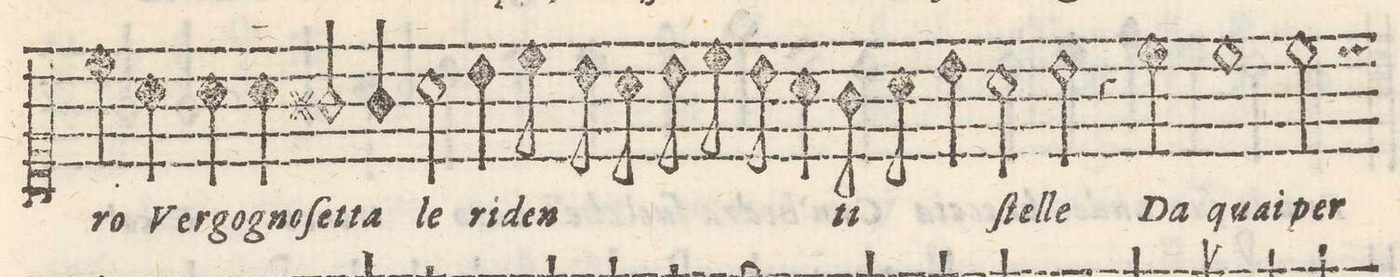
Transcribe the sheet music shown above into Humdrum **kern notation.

**kern	**text
*I"QVINTO	*
*clefC1	*
*k[]	*
*met(C)	*
*M2/1	*
4cc\	-ro
4a\	Ver-
4a\	-go-
4a\	-gno-
=5-	=5-
2g#X/	-ſet-
4g#/	-ta
2a\	le
4b\	ri-
8cc\	-den-
8b\	.
8a\	.
8b\	.
=6-	=6-
8cc\	.
8b\	.
4a\	.
8gny\	-ti
8a\	.
4b\	.
2a\	ſtel-
2b\	-le
=7-	=7-
4r	.
4cc\	Da
1cc	quai
2cc\	per
=8-	=8-
*-	*-
